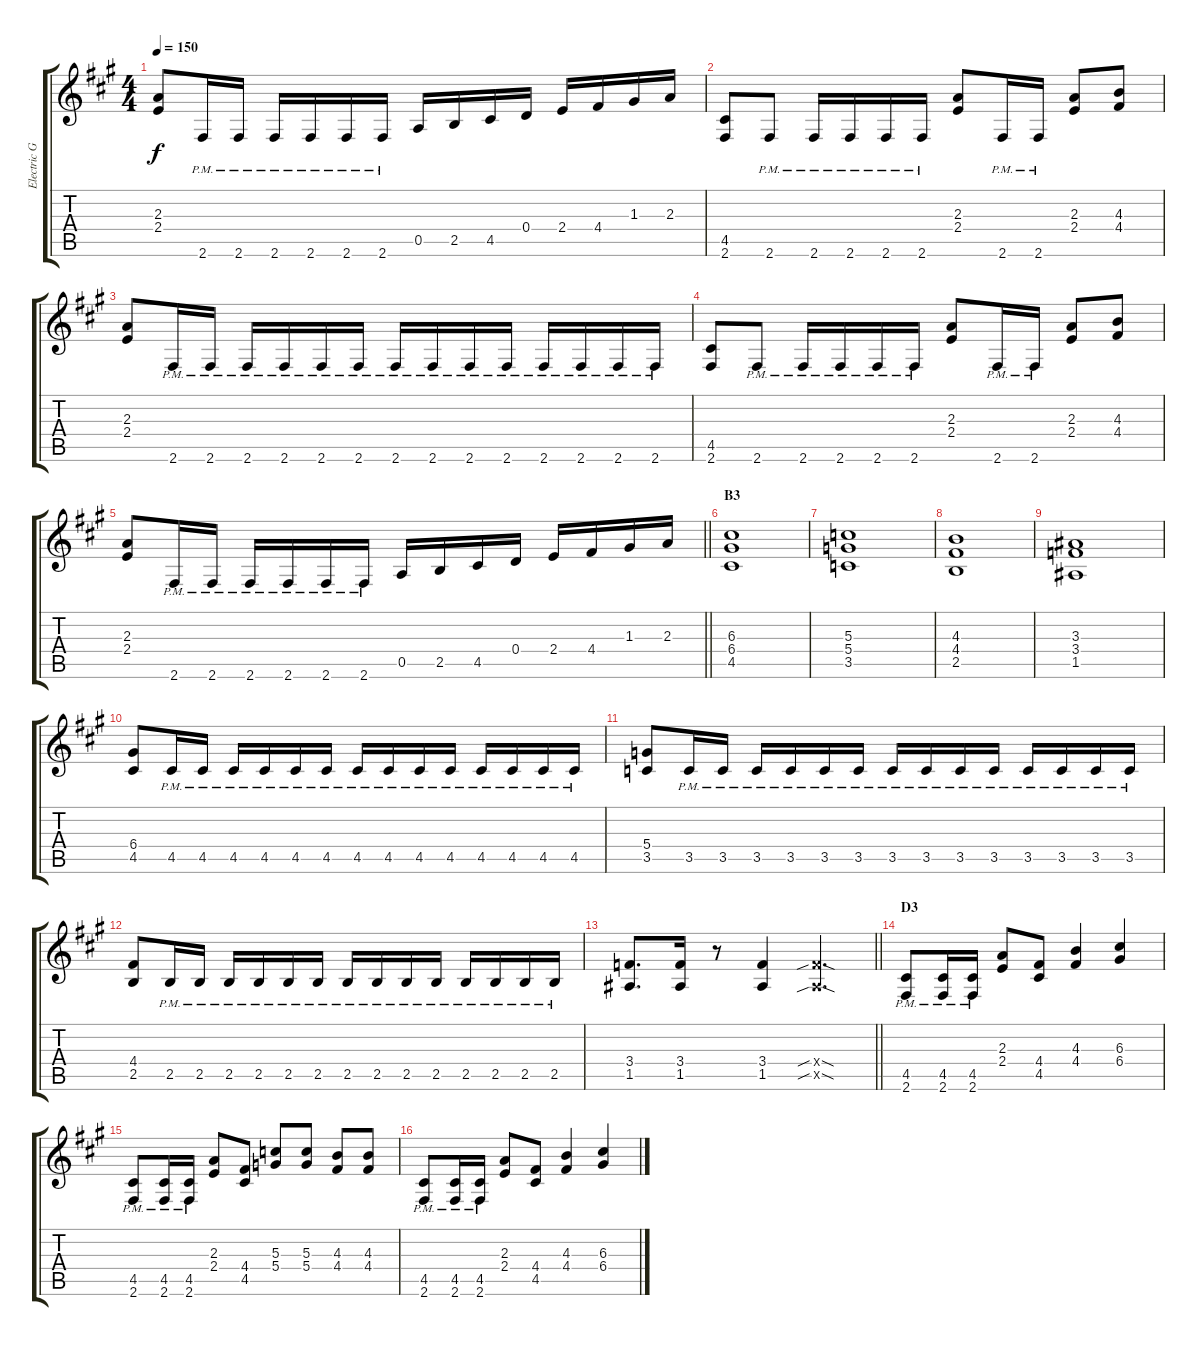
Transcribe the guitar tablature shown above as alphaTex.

\track ("Electric Guitar II" "Electric G") {instrument overdrivenguitar}
\staff {score tabs}
\tuning (E4 B3 G3 D3 A2 E2) {hide}
\ts (4 4)
\tempo 150
\clef g2
\ks a
(2.3 2.4).8{dy f} 2.6{pm}.16 2.6{pm}.16 2.6{pm}.16 2.6{pm}.16 2.6{pm}.16 2.6{pm}.16 0.5.16 2.5.16 4.5.16 0.4.16 2.4.16 4.4.16 1.3.16 2.3.16 |
(4.5 2.6).8 2.6{pm}.8 2.6{pm}.16 2.6{pm}.16 2.6{pm}.16 2.6{pm}.16 (2.3 2.4).8 2.6{pm}.16 2.6{pm}.16 (2.3 2.4).8 (4.3 4.4).8 |
(2.3 2.4).8 2.6{pm}.16 2.6{pm}.16 2.6{pm}.16 2.6{pm}.16 2.6{pm}.16 2.6{pm}.16 2.6{pm}.16 2.6{pm}.16 2.6{pm}.16 2.6{pm}.16 2.6{pm}.16 2.6{pm}.16 2.6{pm}.16 2.6{pm}.16 |
(4.5 2.6).8 2.6{pm}.8 2.6{pm}.16 2.6{pm}.16 2.6{pm}.16 2.6{pm}.16 (2.3 2.4).8 2.6{pm}.16 2.6{pm}.16 (2.3 2.4).8 (4.3 4.4).8 |
\barLineRight lightlight
(2.3 2.4).8 2.6{pm}.16 2.6{pm}.16 2.6{pm}.16 2.6{pm}.16 2.6{pm}.16 2.6{pm}.16 0.5.16 2.5.16 4.5.16 0.4.16 2.4.16 4.4.16 1.3.16 2.3.16 |
\section ("" "B3")
(6.3 6.4 4.5).1 |
(5.3 5.4 3.5).1 |
(4.3 4.4 2.5).1 |
(3.3 3.4 1.5).1 |
(6.4 4.5).8 4.5{pm}.16 4.5{pm}.16 4.5{pm}.16 4.5{pm}.16 4.5{pm}.16 4.5{pm}.16 4.5{pm}.16 4.5{pm}.16 4.5{pm}.16 4.5{pm}.16 4.5{pm}.16 4.5{pm}.16 4.5{pm}.16 4.5{pm}.16 |
(5.4 3.5).8 3.5{pm}.16 3.5{pm}.16 3.5{pm}.16 3.5{pm}.16 3.5{pm}.16 3.5{pm}.16 3.5{pm}.16 3.5{pm}.16 3.5{pm}.16 3.5{pm}.16 3.5{pm}.16 3.5{pm}.16 3.5{pm}.16 3.5{pm}.16 |
(4.4 2.5).8 2.5{pm}.16 2.5{pm}.16 2.5{pm}.16 2.5{pm}.16 2.5{pm}.16 2.5{pm}.16 2.5{pm}.16 2.5{pm}.16 2.5{pm}.16 2.5{pm}.16 2.5{pm}.16 2.5{pm}.16 2.5{pm}.16 2.5{pm}.16 |
\barLineRight lightlight
(3.4 1.5).8{d} (3.4 1.5).16 r.8 (3.4 1.5).4 (3.4{sib sod x} 1.5{sib sod x}).4{d} |
\section ("" "D3")
(4.5{pm} 2.6).8 (4.5{pm} 2.6).16 (4.5{pm} 2.6).16 (2.3 2.4).8 (4.4 4.5).8 (4.3 4.4).4 (6.3 6.4).4 |
(4.5{pm} 2.6).8 (4.5{pm} 2.6).16 (4.5{pm} 2.6).16 (2.3 2.4).8 (4.4 4.5).8 (5.3 5.4).8 (5.3 5.4).8 (4.3 4.4).8 (4.3 4.4).8 |
(4.5{pm} 2.6).8 (4.5{pm} 2.6).16 (4.5{pm} 2.6).16 (2.3 2.4).8 (4.4 4.5).8 (4.3 4.4).4 (6.3 6.4).4
